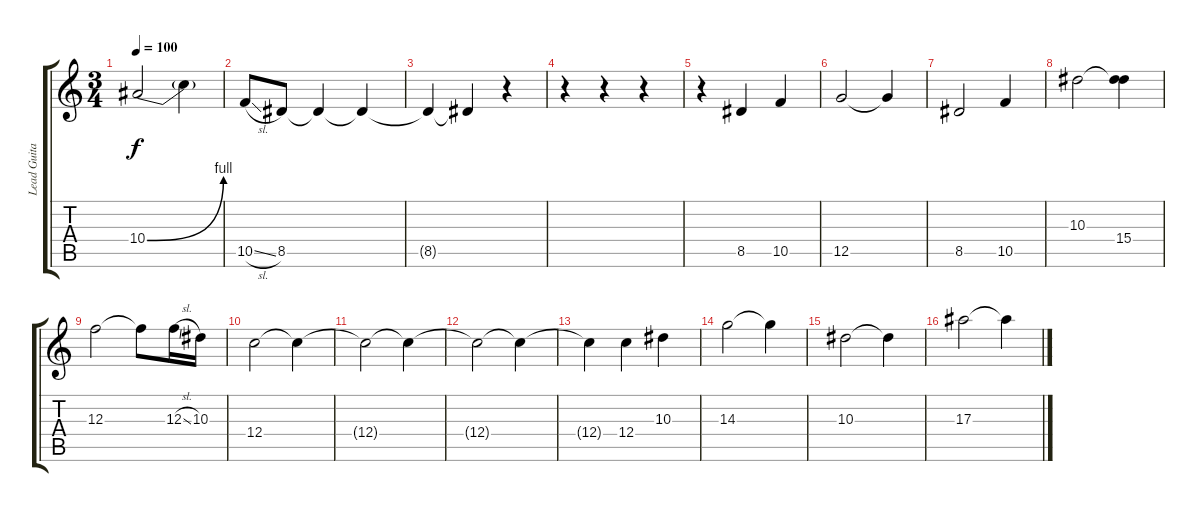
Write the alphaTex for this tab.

\track ("Lead Guitar" "Lead Guita") {instrument distortionguitar}
\staff {score tabs}
\tuning (D4 A3 F3 C3 G2 D2) {hide}
\ts (3 4)
\tempo 100
\clef g2
\ks c
10.4{be (bend 0 0 60 4)}.2{dy f} 10.4{t}.4 |
10.5{sl}.8 8.5.8 8.5{t}.4 8.5{t}.4 |
8.5{t}.4 8.5{t}.4 r.4 |
r.4 r.4 r.4 |
r.4 8.5.4 10.5.4 |
12.5.2 12.5{t}.4 |
8.5.2 10.5.4 |
10.3.2 (10.3{t} 15.4).4 |
12.3.2 12.3{t}.8 12.3{sl}.16 10.3.16 |
12.4.2 12.4{t}.4 |
12.4{t}.2 12.4{t}.4 |
12.4{t}.2 12.4{t}.4 |
12.4{t}.4 12.4.4 10.3.4 |
14.3.2 14.3{t}.4 |
10.3.2 10.3{t}.4 |
17.3.2 17.3{t}.4
